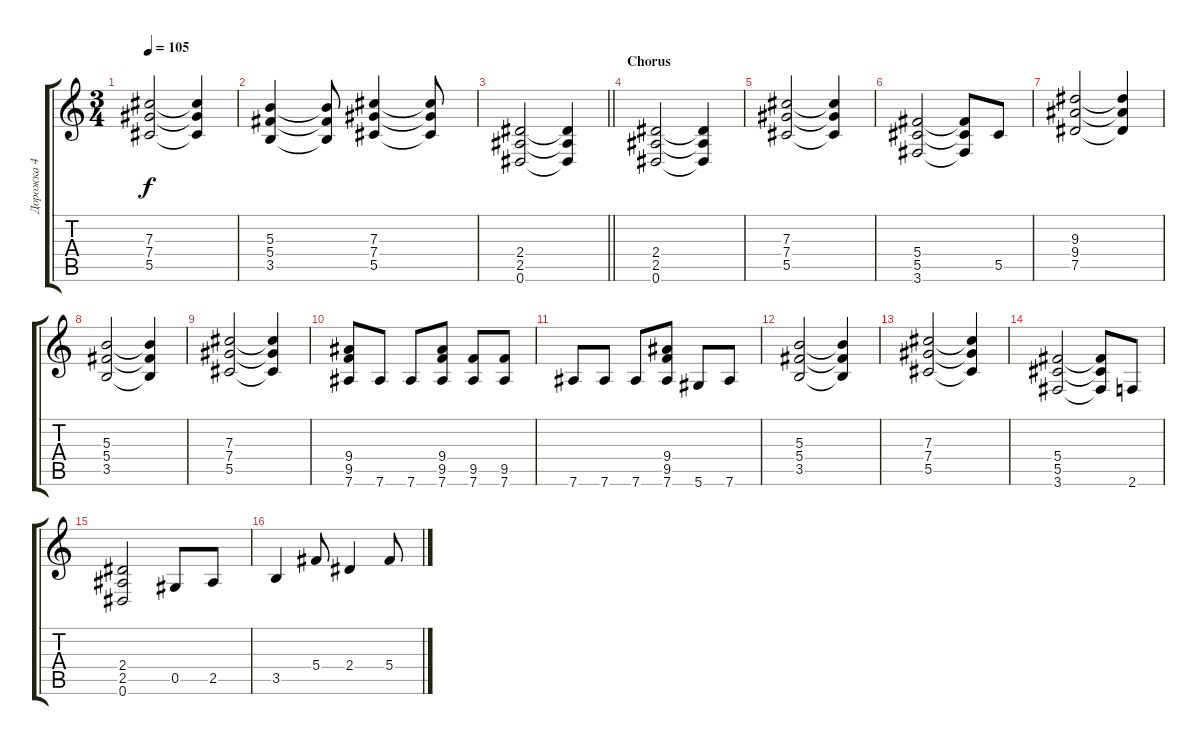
\track ("Дорожка 4" "Дорожка 4") {instrument distortionguitar}
\staff {score tabs}
\tuning (Eb4 Bb3 Gb3 Db3 Ab2 Eb2) {hide}
\ts (3 4)
\tempo 105
\clef g2
\ks c
(7.3 7.4 5.5).2{dy f} (7.3{t} 7.4{t} 5.5{t}).4 |
(5.3 5.4 3.5).4 (5.3{t} 5.4{t} 3.5{t}).8 (7.3 7.4 5.5).4 (7.3{t} 7.4{t} 5.5{t}).8 |
\barLineRight lightlight
(2.4 2.5 0.6).2 (2.4{t} 2.5{t} 0.6{t}).4 |
\section ("" "Chorus")
(2.4 2.5 0.6).2 (2.4{t} 2.5{t} 0.6{t}).4 |
(7.3 7.4 5.5).2 (7.3{t} 7.4{t} 5.5{t}).4 |
(5.4 5.5 3.6).2 (5.4{t} 5.5{t} 3.6{t}).8 5.5.8 |
(9.3 9.4 7.5).2 (9.3{t} 9.4{t} 7.5{t}).4 |
(5.3 5.4 3.5).2 (5.3{t} 5.4{t} 3.5{t}).4 |
(7.3 7.4 5.5).2 (7.3{t} 7.4{t} 5.5{t}).4 |
(9.4 9.5 7.6).8 7.6.8 7.6.8 (9.4 9.5 7.6).8 (9.5 7.6).8 (9.5 7.6).8 |
7.6.8 7.6.8 7.6.8 (9.4 9.5 7.6).8 5.6.8 7.6.8 |
(5.3 5.4 3.5).2 (5.3{t} 5.4{t} 3.5{t}).4 |
(7.3 7.4 5.5).2 (7.3{t} 7.4{t} 5.5{t}).4 |
(5.4 5.5 3.6).2 (5.4{t} 5.5{t} 3.6{t}).8 2.6.8 |
(2.4 2.5 0.6).2 0.5.8 2.5.8 |
3.5.4 5.4.8 2.4.4 5.4.8
